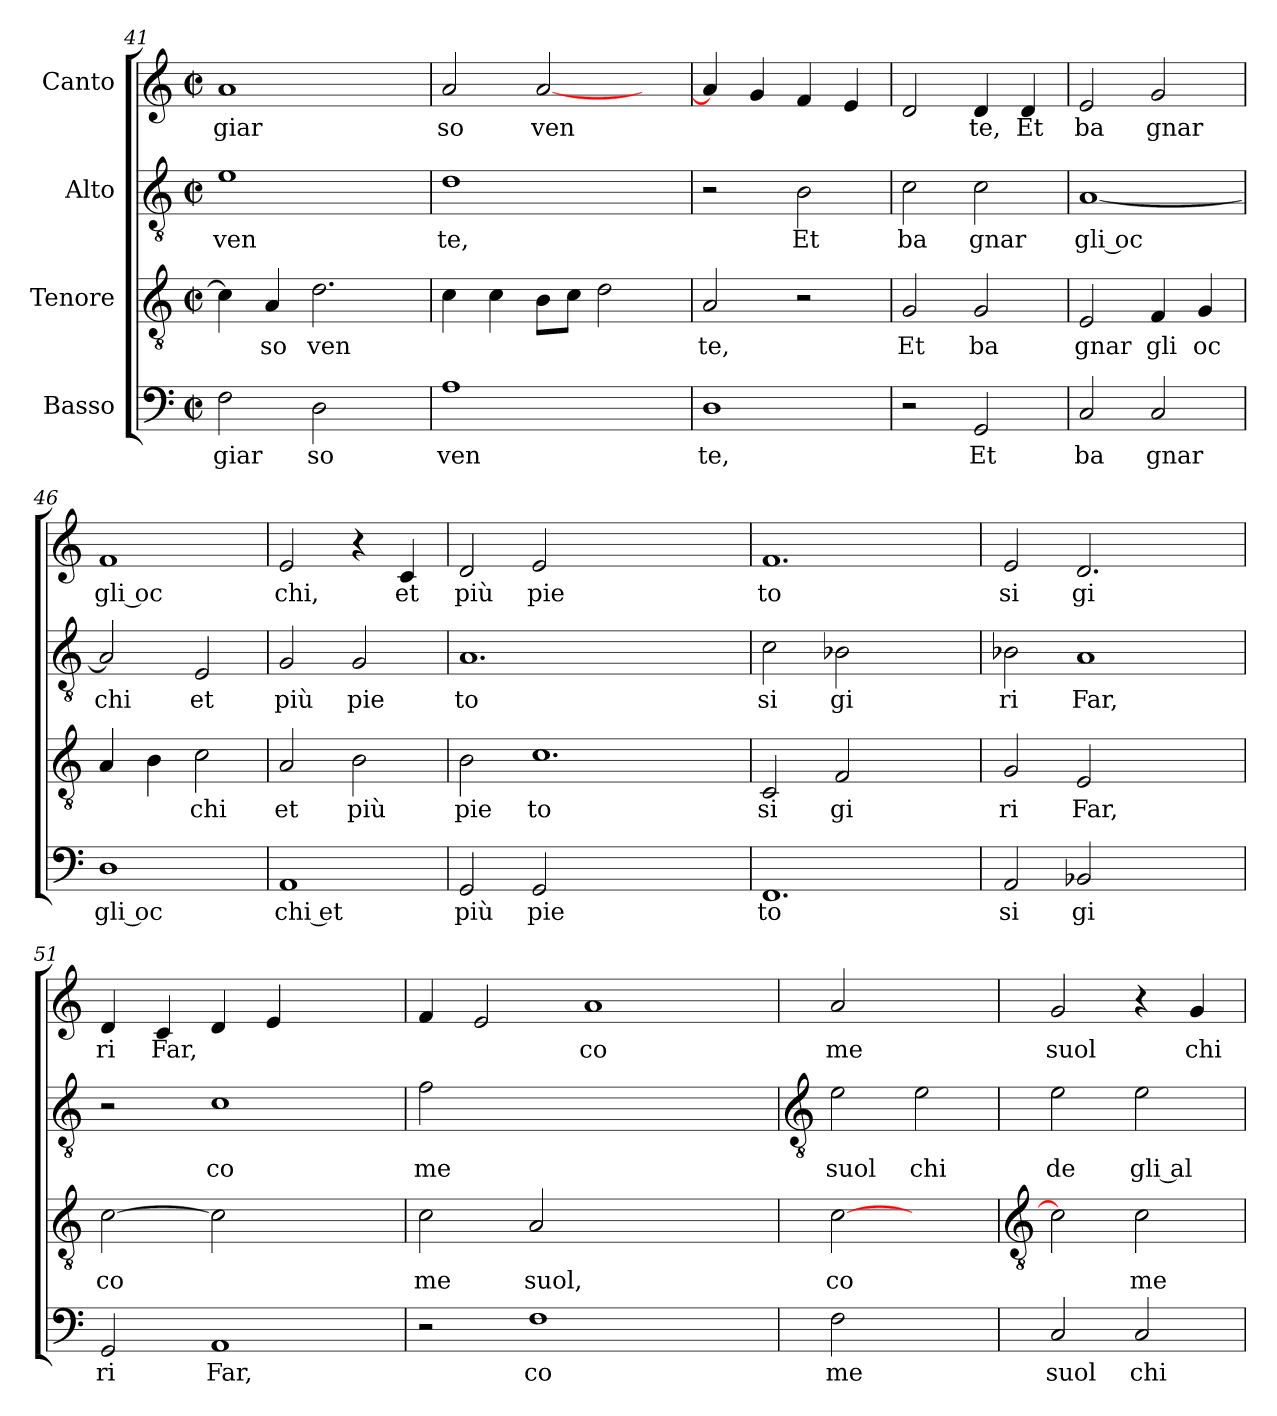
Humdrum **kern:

**kern	**text	**kern	**text	**kern	**text	**kern	**text
*part4	*part4	*part3	*part3	*part2	*part2	*part1	*part1
*staff4	*staff4	*staff3	*staff3	*staff2	*staff2	*staff1	*staff1
*I"Basso	*	*I"Tenore	*	*I"Alto	*	*I"Canto	*
!!LO:LB:g=z
*clefF4	*	*clefGv2	*	*clefGv2	*	*clefG2	*
*k[]	*	*k[]	*	*k[]	*	*k[]	*
*C:	*	*C:	*	*C:	*	*C:	*
*M2/2	*	*M2/2	*	*M2/2	*	*M2/2	*
*met(c|)	*	*met(c|)	*	*met(c|)	*	*met(c|)	*
=41	=41	=41	=41	=41	=41	=41	=41
!	!LO:LY:b	!	!	!	!LO:LY:b	!	!LO:LY:b
2F\	giar	4c\]	.	1e	ven	1a	giar
!	!	!	!LO:LY:b	!	!	!	!
.	.	4A/	so	.	.	.	.
!	!LO:LY:b	!	!LO:LY:b	!	!	!	!
2D\	so	2.d\	ven	.	.	.	.
4ryy	.	.	.	4ryy	.	4ryy	.
=42	=42	=42	=42	=42	=42	=42	=42
!	!LO:LY:b	!	!	!	!LO:LY:b	!	!LO:LY:b
1A	ven	4c\	.	1d	te,	2a/	so
.	.	4c\	.	.	.	.	.
!	!	!	!	!	!	!	!LO:LY:b
.	.	8B\L	.	.	.	[2a/	ven
.	.	8c\J	.	.	.	.	.
.	.	2d\	.	.	.	.	.
4ryy	.	.	.	4ryy	.	4ryy	.
=43	=43	=43	=43	=43	=43	=43	=43
!	!LO:LY:b	!	!LO:LY:b	!	!	!	!
1D	te,	2A/	te,	2r	.	4a/]	.
.	.	.	.	.	.	4g/	.
!	!	!	!	!	!LO:LY:b	!	!
.	.	2r	.	2B\	Et	4f/	.
.	.	.	.	.	.	4e/	.
=44	=44	=44	=44	=44	=44	=44	=44
!	!	!	!LO:LY:b	!	!LO:LY:b	!	!
2r	.	2G/	Et	2c\	ba	2d/	.
!	!LO:LY:b	!	!LO:LY:b	!	!LO:LY:b	!	!LO:LY:b
2GG/	Et	2G/	ba	2c\	gnar	4d/	te,
!	!	!	!	!	!	!	!LO:LY:b
.	.	.	.	.	.	4d/	Et
=45	=45	=45	=45	=45	=45	=45	=45
!	!LO:LY:b	!	!LO:LY:b	!	!LO:LY:b	!	!LO:LY:b
2C/	ba	2E/	gnar	[1A	gli oc	2e/	ba
!	!LO:LY:b	!	!LO:LY:b	!	!	!	!LO:LY:b
2C/	gnar	4F/	gli	.	.	2g/	gnar
!	!	!	!LO:LY:b	!	!	!	!
.	.	4G/	oc	.	.	.	.
=46	=46	=46	=46	=46	=46	=46	=46
!	!LO:LY:b	!	!	!	!LO:LY:b	!	!LO:LY:b
1D	gli oc	4A/	.	2A/]	chi	1f	gli oc
.	.	4B\	.	.	.	.	.
!	!	!	!LO:LY:b	!	!LO:LY:b	!	!
.	.	2c\	chi	2E/	et	.	.
=47	=47	=47	=47	=47	=47	=47	=47
!	!LO:LY:b	!	!LO:LY:b	!	!LO:LY:b	!	!LO:LY:b
1AA	chi et	2A/	et	2G/	più	2e/	chi,
!	!	!	!LO:LY:b	!	!LO:LY:b	!	!
.	.	2B\	più	2G/	pie	4r	.
!	!	!	!	!	!	!	!LO:LY:b
.	.	.	.	.	.	4c/	et
=48	=48	=48	=48	=48	=48	=48	=48
!	!LO:LY:b	!	!LO:LY:b	!	!LO:LY:b	!	!LO:LY:b
2GG/	più	2B\	pie	1.A	to	2d/	più
!	!LO:LY:b	!	!LO:LY:b	!	!	!	!LO:LY:b
2GG/	pie	1.c	to	.	.	2e/	pie
1ryy	.	.	.	.	.	1ryy	.
.	.	.	.	2ryy	.	.	.
=49	=49	=49	=49	=49	=49	=49	=49
!	!LO:LY:b	!	!LO:LY:b	!	!LO:LY:b	!	!LO:LY:b
1.FF	to	2C/	si	2c\	si	1.f	to
!	!	!	!LO:LY:b	!	!LO:LY:b	!	!
.	.	2F/	gi	2B-X\	gi	.	.
.	.	2ryy	.	2ryy	.	.	.
=50	=50	=50	=50	=50	=50	=50	=50
!	!LO:LY:b	!	!LO:LY:b	!	!LO:LY:b	!	!LO:LY:b
2AA/	si	2G/	ri	2B-X\	ri	2e/	si
!	!LO:LY:b	!	!LO:LY:b	!	!LO:LY:b	!	!LO:LY:b
2BB-X/	gi	2E/	Far,	1A	Far,	2.d/	gi
2ryy	.	2ryy	.	.	.	.	.
.	.	.	.	.	.	4ryy	.
=51	=51	=51	=51	=51	=51	=51	=51
!	!LO:LY:b	!	!LO:LY:b	!	!	!	!LO:LY:b
2GG/	ri	[2c\	co	2r	.	4d/	ri
!	!	!	!	!	!	!	!LO:LY:b
.	.	.	.	.	.	4c/	Far,
!	!LO:LY:b	!	!	!	!LO:LY:b	!	!
1AA	Far,	2c\]	.	1c	co	4d/	.
.	.	.	.	.	.	4e/	.
.	.	2ryy	.	.	.	2ryy	.
=52	=52	=52	=52	=52	=52	=52	=52
!	!	!	!LO:LY:b	!	!LO:LY:b	!	!
2r	.	2c\	me	2f\	me	4f/	.
.	.	.	.	.	.	2e/	.
!	!LO:LY:b	!	!LO:LY:b	!	!	!	!
1F	co	2A/	suol,	1ryy	.	.	.
!	!	!	!	!	!	!	!LO:LY:b
.	.	.	.	.	.	1a	co
.	.	2.ryy	.	.	.	.	.
4ryy	.	.	.	4ryy	.	.	.
!!LO:LB:g=z
=53	=53	=53	=53	=53	=53	=53	=53
*	*	*	*	*clefGv2	*	*	*
!	!LO:LY:b	!	!LO:LY:b	!	!LO:LY:b	!	!LO:LY:b
2F\	me	[2c\	co	2e\	suol	2a/	me
!	!	!	!	!	!LO:LY:b	!	!
2ryy	.	2ryy	.	2e\	chi	2ryy	.
!!LO:LB:g=z
=54	=54	=54	=54	=54	=54	=54	=54
*	*	*clefGv2	*	*	*	*	*
!	!LO:LY:b	!	!	!	!LO:LY:b	!	!LO:LY:b
2C/	suol	2c\]	.	2e\	de	2g/	suol
!	!LO:LY:b	!	!LO:LY:b	!	!LO:LY:b	!	!
2C/	chi	2c\	me	2e\	gli al	4r	.
!	!	!	!	!	!	!	!LO:LY:b
.	.	.	.	.	.	4g/	chi
=	=	=	=	=	=	=	=
*-	*-	*-	*-	*-	*-	*-	*-
